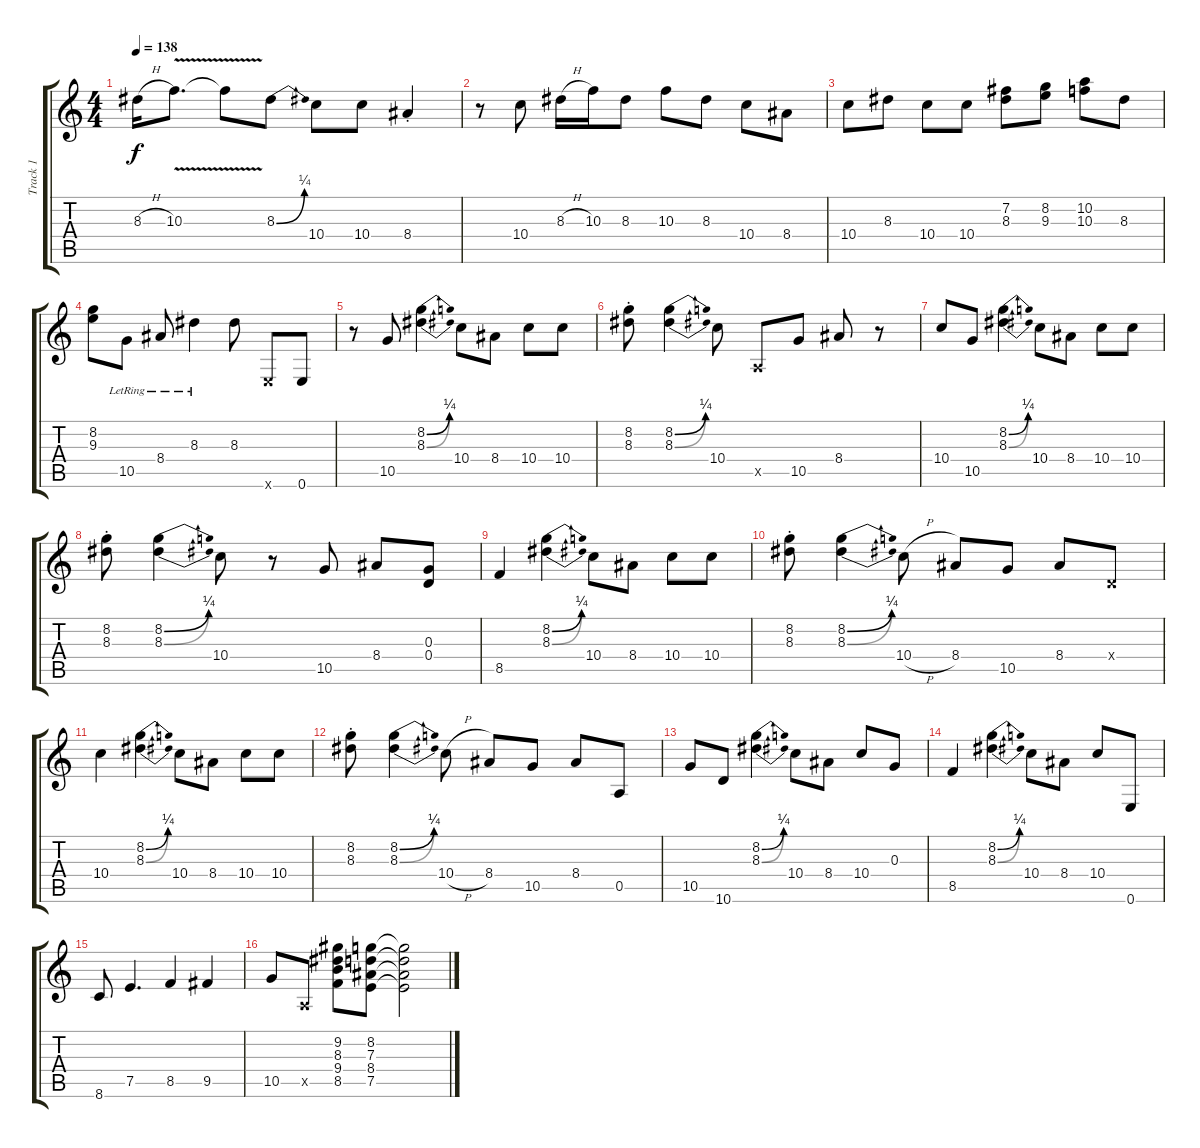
\track ("Track 1" "Track 1") {instrument overdrivenguitar}
\staff {score tabs}
\tuning (E4 B3 G3 D3 A2 E2) {hide}
\ts (4 4)
\tempo 138
\clef g2
\ks c
8.3{h}.16{dy f} 10.3{v}.8{d} 10.3{t}.8 8.3{be (bend 0 0 60 1)}.8 10.4.8 10.4.8 8.4{st}.4 |
r.8 10.4.8 8.3{h}.16 10.3.16 8.3.8 10.3.8 8.3.8 10.4.8 8.4.8 |
10.4.8 8.3.8 10.4.8 10.4.8 (7.2 8.3).8 (8.2 9.3).8 (10.2 10.3).8 8.3.8 |
(8.2 9.3).8 10.5{lr}.8 8.4{lr}.8 8.3{lr}.4 8.3.8 0.6{x}.8 0.6.8 |
r.8 10.5.8 (8.2{be (bend 0 0 60 1)} 8.3{be (bend 0 0 60 1)}).4 10.4.8 8.4.8 10.4.8 10.4.8 |
(8.2{st} 8.3{st}).8 (8.2{be (bend 0 0 60 1)} 8.3{be (bend 0 0 60 1)}).4 10.4.8 0.5{x}.8 10.5.8 8.4.8 r.8 |
10.4.8 10.5.8 (8.2{be (bend 0 0 60 1)} 8.3{be (bend 0 0 60 1)}).4 10.4.8 8.4.8 10.4.8 10.4.8 |
(8.2{st} 8.3{st}).8 (8.2{be (bend 0 0 60 1)} 8.3{be (bend 0 0 60 1)}).4 10.4.8 r.8 10.5.8 8.4.8 (0.3 0.4).8 |
8.5.4 (8.2{be (bend 0 0 60 1)} 8.3{be (bend 0 0 60 1)}).4 10.4.8 8.4.8 10.4.8 10.4.8 |
(8.2{st} 8.3{st}).8 (8.2{be (bend 0 0 60 1)} 8.3{be (bend 0 0 60 1)}).4 10.4{h}.8 8.4.8 10.5.8 8.4.8 0.4{x}.8 |
10.4.4 (8.2{be (bend 0 0 60 1)} 8.3{be (bend 0 0 60 1)}).4 10.4.8 8.4.8 10.4.8 10.4.8 |
(8.2{st} 8.3{st}).8 (8.2{be (bend 0 0 60 1)} 8.3{be (bend 0 0 60 1)}).4 10.4{h}.8 8.4.8 10.5.8 8.4.8 0.5.8 |
10.5.8 10.6.8 (8.2{be (bend 0 0 60 1)} 8.3{be (bend 0 0 60 1)}).4 10.4.8 8.4.8 10.4.8 0.3.8 |
8.5.4 (8.2{be (bend 0 0 60 1)} 8.3{be (bend 0 0 60 1)}).4 10.4.8 8.4.8 10.4.8 0.6.8 |
8.6.8 7.5.4{d} 8.5.4 9.5.4 |
10.5.8 0.5{x}.8 (9.2 8.3 9.4 8.5).8 (8.2 7.3 8.4 7.5).8 (8.2{t} 7.3{t} 8.4{t} 7.5{t}).2
